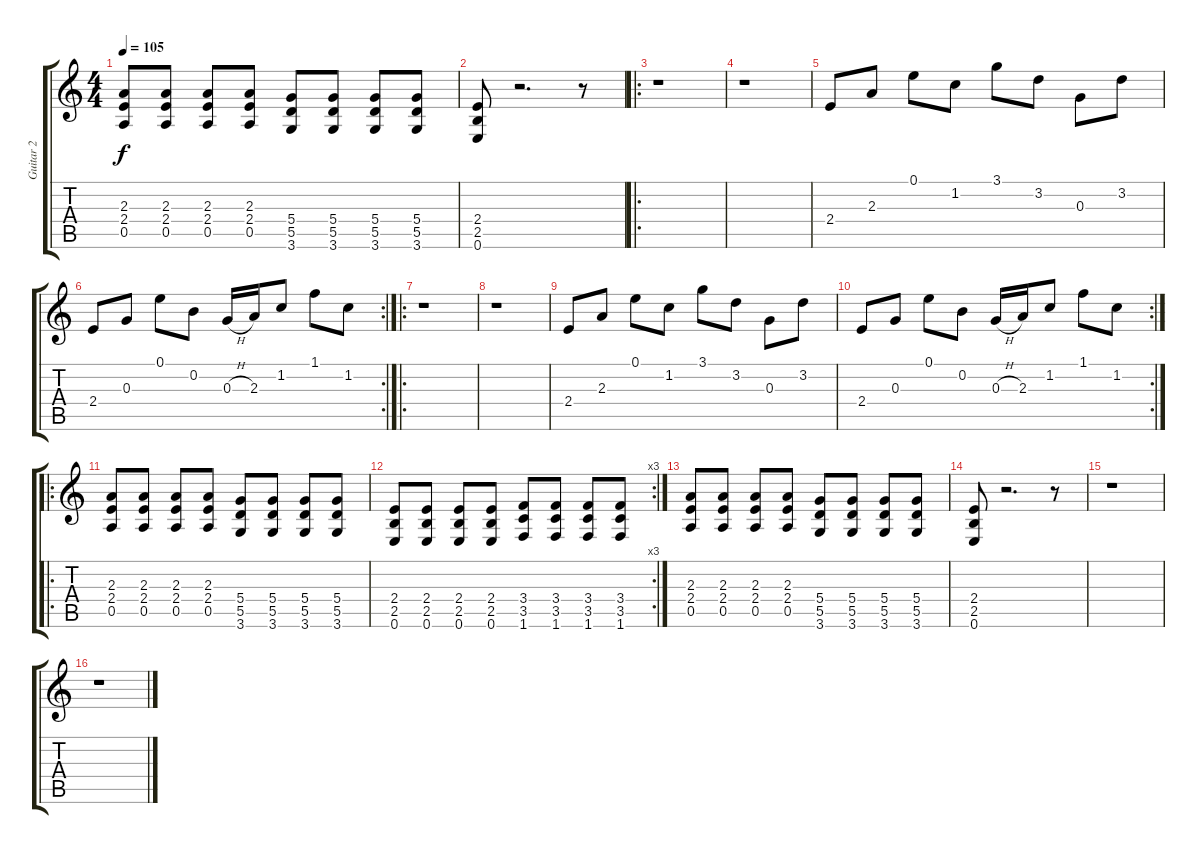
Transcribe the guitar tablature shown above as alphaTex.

\track ("Guitar 2" "Guitar 2") {instrument distortionguitar}
\staff {score tabs}
\tuning (E4 B3 G3 D3 A2 E2) {hide}
\ts (4 4)
\tempo 105
\clef g2
\ks c
(2.3 2.4 0.5).8{dy f} (2.3 2.4 0.5).8 (2.3 2.4 0.5).8 (2.3 2.4 0.5).8 (5.4 5.5 3.6).8 (5.4 5.5 3.6).8 (5.4 5.5 3.6).8 (5.4 5.5 3.6).8 |
(2.4 2.5 0.6).8 r.2{d} r.8 |
\ro
r.1 |
r.1 |
2.4.8 2.3.8 0.1.8 1.2.8 3.1.8 3.2.8 0.3.8 3.2.8 |
\rc 2
2.4.8 0.3.8 0.1.8 0.2.8 0.3{h}.16 2.3.16 1.2.8 1.1.8 1.2.8 |
\ro
r.1 |
r.1 |
2.4.8 2.3.8 0.1.8 1.2.8 3.1.8 3.2.8 0.3.8 3.2.8 |
\rc 2
2.4.8 0.3.8 0.1.8 0.2.8 0.3{h}.16 2.3.16 1.2.8 1.1.8 1.2.8 |
\ro
(2.3 2.4 0.5).8 (2.3 2.4 0.5).8 (2.3 2.4 0.5).8 (2.3 2.4 0.5).8 (5.4 5.5 3.6).8 (5.4 5.5 3.6).8 (5.4 5.5 3.6).8 (5.4 5.5 3.6).8 |
\rc 3
(2.4 2.5 0.6).8 (2.4 2.5 0.6).8 (2.4 2.5 0.6).8 (2.4 2.5 0.6).8 (3.4 3.5 1.6).8 (3.4 3.5 1.6).8 (3.4 3.5 1.6).8 (3.4 3.5 1.6).8 |
(2.3 2.4 0.5).8 (2.3 2.4 0.5).8 (2.3 2.4 0.5).8 (2.3 2.4 0.5).8 (5.4 5.5 3.6).8 (5.4 5.5 3.6).8 (5.4 5.5 3.6).8 (5.4 5.5 3.6).8 |
(2.4 2.5 0.6).8 r.2{d} r.8 |
r.1 |
r.1
